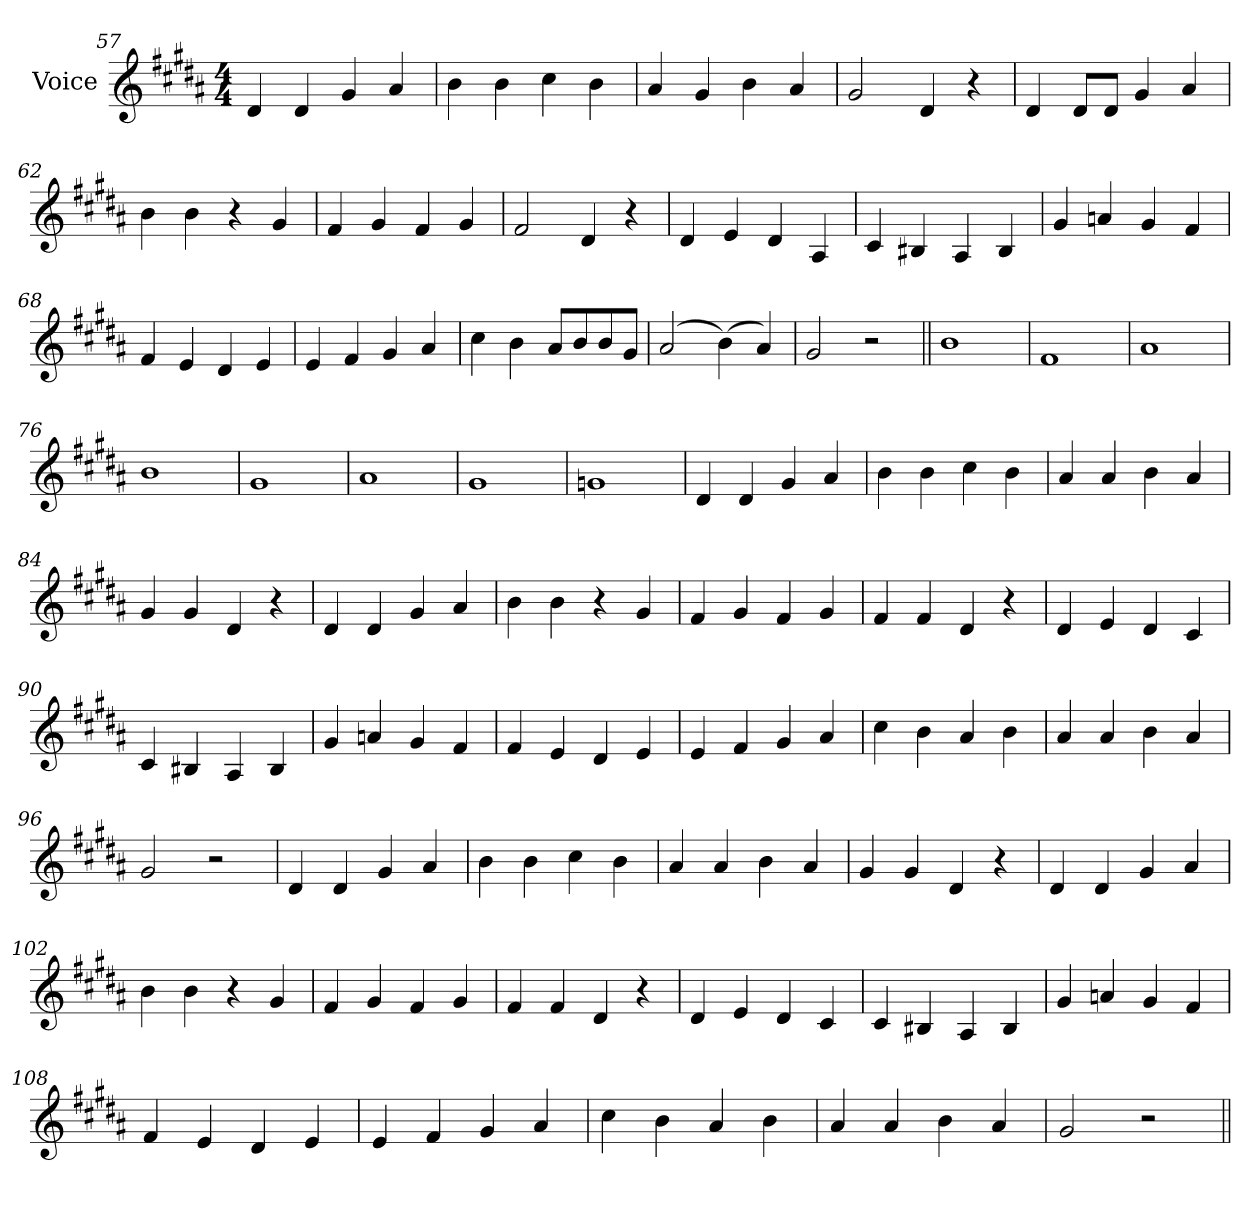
**kern
*part1
*staff1
*I"Voice
*I'Vc.
*clefG2
*k[f#c#g#d#a#]
*M4/4
=57
4d#
4d#
4g#
4a#
=58
4b
4b
4cc#
4b
=59
4a#
4g#
4b
4a#
=60
2g#
4d#
4r
=61
4d#
8d#L
8d#J
4g#
4a#
=62
4b
4b
4r
4g#
=63
4f#
4g#
4f#
4g#
=64
2f#
4d#
4r
=65
4d#
4e
4d#
4A#
=66
4c#
4B#X
4A#
4B#
=67
4g#
4an
4g#
4f#
=68
4f#
4e
4d#
4e
=69
4e
4f#
4g#
4a#
=70
4cc#
4b
8a#L
8b
8b
8g#J
=71
(>2a#
(>4b)
4a#)
=72
2g#
2r
=73||
1b!
=74
1f#!
=75
1a#!
=76
1b!
=77
1g#!
=78
1a#!
=79
1g#!
=80
1gn!
=81
4d#
4d#
4g#
4a#
=82
4b
4b
4cc#
4b
=83
4a#
4a#
4b
4a#
=84
4g#
4g#
4d#
4r
=85
4d#
4d#
4g#
4a#
=86
4b
4b
4r
4g#
=87
4f#
4g#
4f#
4g#
=88
4f#
4f#
4d#
4r
=89
4d#
4e
4d#
4c#
=90
4c#
4B#X
4A#
4B#
=91
4g#
4an
4g#
4f#
=92
4f#
4e
4d#
4e
=93
4e
4f#
4g#
4a#
=94
4cc#
4b
4a#
4b
=95
4a#
4a#
4b
4a#
=96
2g#
2r
=97
4d#
4d#
4g#
4a#
=98
4b
4b
4cc#
4b
=99
4a#
4a#
4b
4a#
=100
4g#
4g#
4d#
4r
=101
4d#
4d#
4g#
4a#
=102
4b
4b
4r
4g#
=103
4f#
4g#
4f#
4g#
=104
4f#
4f#
4d#
4r
=105
4d#
4e
4d#
4c#
=106
4c#
4B#X
4A#
4B#
=107
4g#
4an
4g#
4f#
=108
4f#
4e
4d#
4e
=109
4e
4f#
4g#
4a#
=110
4cc#
4b
4a#
4b
=111
4a#
4a#
4b
4a#
=112
2g#
2r
=||
*-
